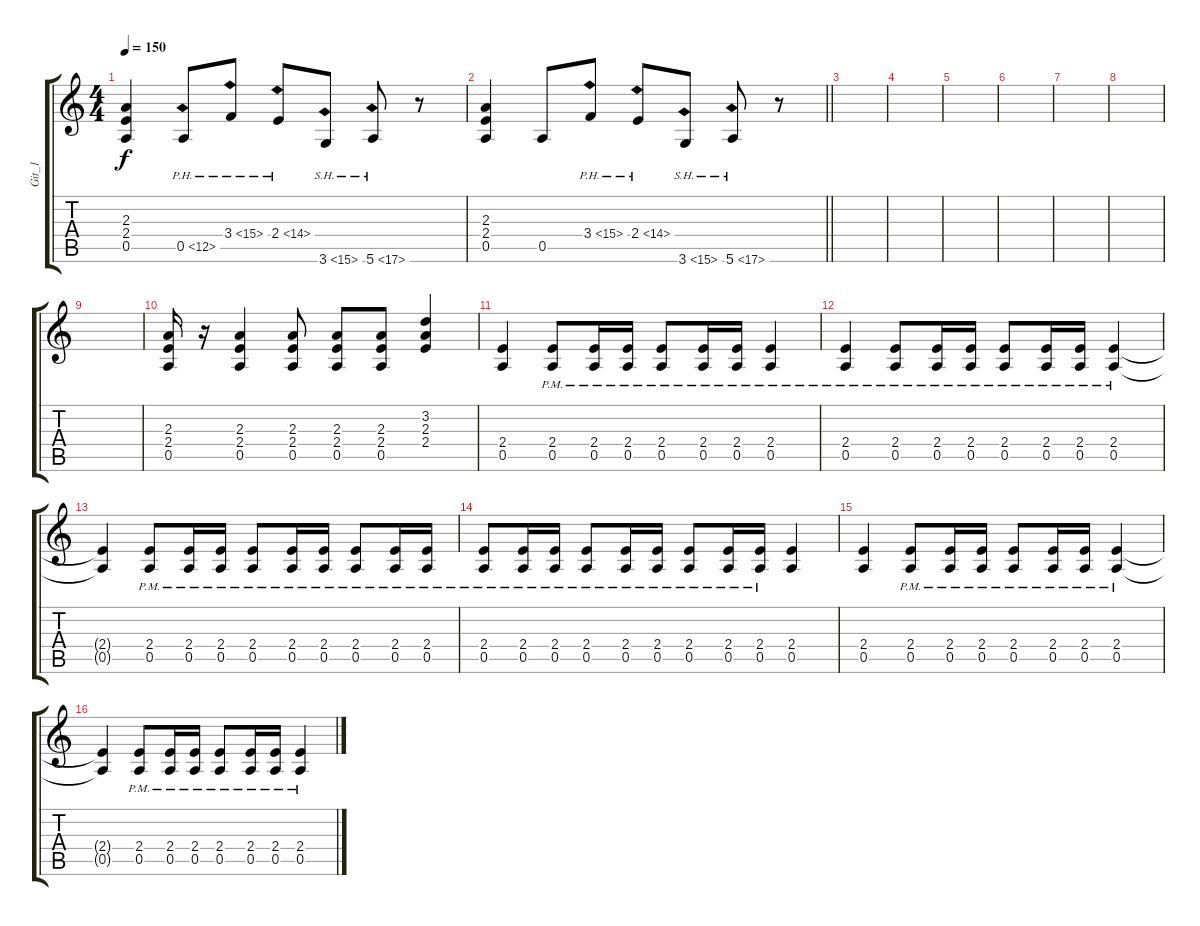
\track ("Git_1" "Git_1") {instrument distortionguitar}
\staff {score tabs}
\tuning (E4 B3 G3 D3 A2 E2) {hide}
\ts (4 4)
\tempo 150
\clef g2
\ks c
(2.3 2.4 0.5).4{dy f} 0.5{ph 12}.8 3.4{ph 12}.8 2.4{ph 12}.8 3.6{sh 12}.8 5.6{sh 12}.8 r.8 |
\barLineRight lightlight
(2.3 2.4 0.5).4 0.5.8 3.4{ph 12}.8 2.4{ph 12}.8 3.6{sh 12}.8 5.6{sh 12}.8 r.8 |
|
|
|
|
|
|
|
(2.3 2.4 0.5).16{instrument distortionguitar} r.16 (2.3 2.4 0.5).4 (2.3 2.4 0.5).8 (2.3 2.4 0.5).8 (2.3 2.4 0.5).8 (3.2 2.3 2.4).4 |
(2.4 0.5).4 (2.4 0.5{pm}).8 (2.4 0.5{pm}).16 (2.4 0.5{pm}).16 (2.4 0.5{pm}).8 (2.4 0.5{pm}).16 (2.4 0.5{pm}).16 (2.4 0.5{pm}).4 |
(2.4 0.5{pm}).4 (2.4 0.5{pm}).8 (2.4 0.5{pm}).16 (2.4 0.5{pm}).16 (2.4 0.5{pm}).8 (2.4 0.5{pm}).16 (2.4 0.5{pm}).16 (2.4 0.5{pm}).4 |
(2.4{t} 0.5{t}).4 (2.4 0.5{pm}).8 (2.4 0.5{pm}).16 (2.4 0.5{pm}).16 (2.4 0.5{pm}).8 (2.4 0.5{pm}).16 (2.4 0.5{pm}).16 (2.4 0.5{pm}).8 (2.4 0.5{pm}).16 (2.4 0.5{pm}).16 |
(2.4 0.5{pm}).8 (2.4 0.5{pm}).16 (2.4 0.5{pm}).16 (2.4 0.5{pm}).8 (2.4 0.5{pm}).16 (2.4 0.5{pm}).16 (2.4 0.5{pm}).8 (2.4 0.5{pm}).16 (2.4 0.5{pm}).16 (2.4 0.5).4 |
(2.4 0.5).4 (2.4 0.5{pm}).8 (2.4 0.5{pm}).16 (2.4 0.5{pm}).16 (2.4 0.5{pm}).8 (2.4 0.5{pm}).16 (2.4 0.5{pm}).16 (2.4 0.5{pm}).4 |
(2.4{t} 0.5{t}).4 (2.4 0.5{pm}).8 (2.4 0.5{pm}).16 (2.4 0.5{pm}).16 (2.4 0.5{pm}).8 (2.4 0.5{pm}).16 (2.4 0.5{pm}).16 (2.4 0.5{pm}).4
